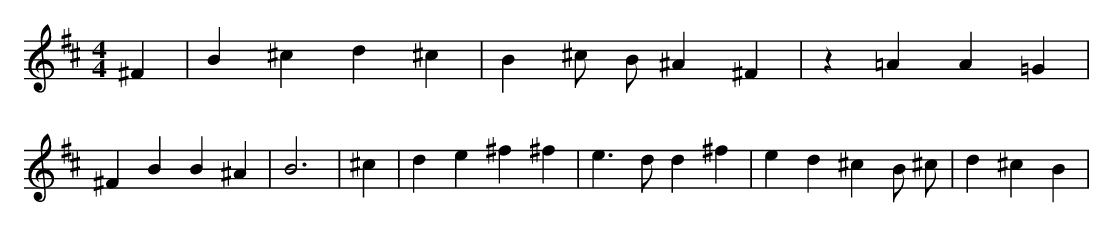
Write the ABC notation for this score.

X:1
M:4/4
L:1/8
K:D
^F2 | B2 ^c2 d2 ^c2 | B2 ^c B ^A2 ^F2 | z2 =A2 A2 =G2 | ^F2 B2 B2 ^A2 | B6 | ^c2 | d2 e2 ^f2 ^f2 | e3 d d2 ^f2 | e2 d2 ^c2 B ^c | d2 ^c2 B2 |
